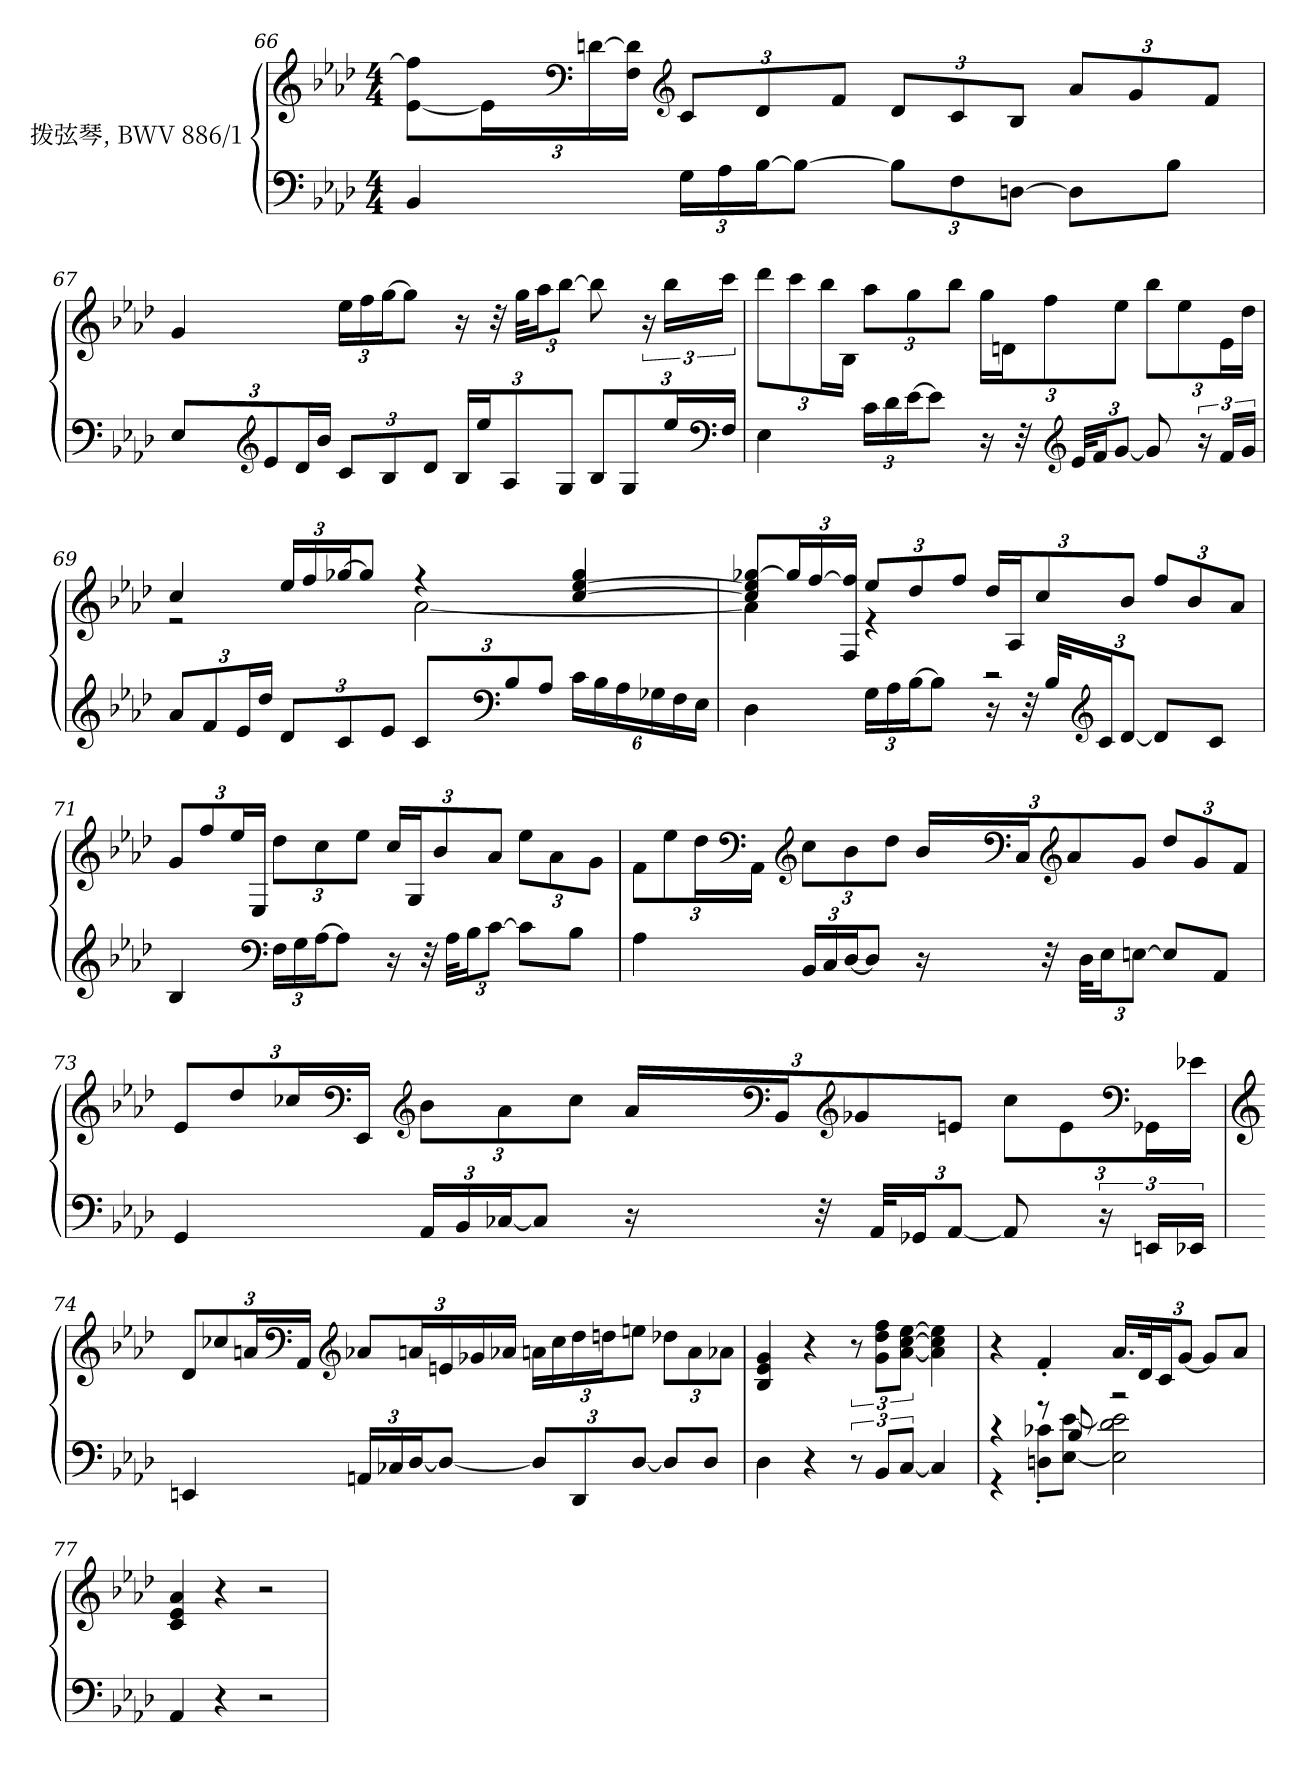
**kern	**kern
*part1	*part1
*staff2	*staff1
*I"拨弦琴, BWV 886/1	*
!!LO:LB:g=z
*clefF4	*clefG2
*k[b-e-a-d-]	*k[b-e-a-d-]
*M4/4	*M4/4
=66	=66
4BB-/	[8e-\ 8ff\]L
*	*Xbrackettup
.	24e-\L]
*	*clefF4
.	[24dn\
.	24F\ 24d\]JJ
*	*clefG2
*Xbrackettup	*
24G\LL	12c/L
24A-\	.
[24B-\J	12d/
8B-\J_	.
.	12f/J
12B-\L]	12d/L
12F\	12c/
[12Dn\J	12B-/J
8D\L]	12a-/L
.	12g/
8B-\J	.
.	12f/J
=67	=67
12E-/L	4g/
*clefG2	*
12e-/	.
24d-/L	.
24b-/JJ	.
12c/L	24ee-\LL
.	24ff\
12B-/	[24gg\J
.	8gg\J]
12d-/J	.
24B-/LL	16r
24ee-/J	.
.	32r
12A-/	.
.	32gg\KLL
.	24aa-\J
12G/J	[12bb-\J
12B-/L	8bb-\]
12G/	.
*	*brackettup
.	24r
24ee-/L	24bb-\LL
*clefF4	*
24F/JJ	24ccc\JJ
!!LO:PB:g=z
=68	=68
*	*Xbrackettup
4E-\	12ddd-\L
.	12ccc\
.	24bb-\L
.	24B-\JJ
24c\LL	12aa-\L
24d-\	.
[24e-\J	12gg\
8e-\J]	.
.	12bb-\J
16r	24gg\LL
.	24dn\J
32r	.
.	12ff\
*clefG2	*
32e-/KLL	.
24f/J	.
[12g/J	12ee-\J
8g/]	12bb-\L
.	12ee-\
*brackettup	*
24r	.
24f/LL	24e-\L
24g/JJ	24dd-\JJ
=69	=69
*Xbrackettup	*
*	*^
12a-/L	4cc/	2r
12f/	.	.
24e-/L	.	.
24dd-/JJ	.	.
12d-/L	24ee-/LL	.
.	24ff/	.
12c/	[24gg-X/J	.
.	8gg-/J]	.
12e-/J	.	.
12c/L	4r	[2a-\
*clefF4	*	*
12B-/	.	.
12A-/J	.	.
24c\LL	[4cc/ [4ee-/ 4gg-/	.
24B-\	.	.
24A-\	.	.
24G-X\	.	.
24F\	.	.
24E-\JJ	.	.
!!LO:LB:g=z	!!
=70	=70	=70
4D-\	8cc/] 8ee-/] [8gg-X/L	4a-\]
.	24gg-/L]	.
.	[24ff/	.
.	24F/ 24ff/]JJ	.
24G\LL	12ee-/L	4r
24A-\	.	.
[24B-\J	12dd-/	.
8B-\J]	.	.
.	12ff/J	.
16r	24dd-/LL	2r
.	24A-/J	.
32r	.	.
.	12cc/	.
32B-/KLL	.	.
*clefG2	*	*
24c/J	.	.
[12d-/J	12b-/J	.
8d-/L]	12ff/L	.
.	12b-/	.
8c/J	.	.
.	12a-/J	.
*	*v	*v
=71	=71
4B-/	12g/L
.	12ff/
.	24ee-/L
.	24E-/JJ
*clefF4	*
24F\LL	12dd-\L
24G\	.
[24A-\J	12cc\
8A-\J]	.
.	12ee-\J
16r	24cc/LL
.	24G/J
32r	.
.	12b-/
32A-\KLL	.
24B-\J	.
[12c\J	12a-/J
8c\L]	12ee-\L
.	12a-\
8B-\J	.
.	12g\J
!!LO:LB:g=z
=72	=72
4A-\	12f\L
.	12ee-\
.	24dd-\L
*	*clefF4
.	24AA-\JJ
*	*clefG2
24BB-/LL	12cc\L
24C/	.
[24D-/J	12b-\
8D-/J]	.
.	12dd-\J
16r	24b-/LL
*	*clefF4
.	24C/J
32r	.
*	*clefG2
.	12a-/
32D-\KLL	.
24E-\J	.
[12En\J	12g/J
8E/L]	12dd-/L
.	12g/
8AA-/J	.
.	12f/J
!!LO:LB:g=z
=73	=73
4GG/	12e-/L
.	12dd-/
.	24cc-X/L
*	*clefF4
.	24EE-/JJ
*	*clefG2
24AA-/LL	12b-\L
24BB-/	.
[24C-X/J	12a-\
8C-/J]	.
.	12cc-\J
16r	24a-/LL
*	*clefF4
.	24BB-/J
32r	.
*	*clefG2
.	12g-X/
32AA-/KLL	.
24GG-X/J	.
[12AA-/J	12en/J
8AA-/]	12cc-\L
.	12e\
*brackettup	*
24r	.
*	*clefF4
24EEn/LL	24GG-X\L
24EE-X/JJ	24e-X\JJ
!!LO:LB:g=z
=74	=74
*	*clefG2
4EEn/	12d-/L
.	12cc-X/
.	24an/L
*	*clefF4
.	24AA-/JJ
*	*clefG2
*Xbrackettup	*
24AAn/LL	12a-X/L
24C-X/	.
[24D-/J	24an/L
8D-/J_	24en/
.	24g-X/
.	24a-X/JJ
12D-/L]	24an\LL
.	24cc-\
12DD-/	24dd-\
.	24ddn\J
[12D-/J	12een\J
8D-/L]	12dd-X\L
.	12a\
8D-/J	.
.	12a-X\J
=75	=75
4D-\	4B-/ 4e-/ 4g/
4r	4r
*brackettup	*brackettup
12r	12r
12BB-/L	12g\ 12dd-\ 12ff\L
[12C/J	[12a-\ [12cc\ [12ee-\J
4C/]	4a-\] 4cc\] 4ee-\]
!!LO:LB:g=z
=76	=76
*^	*
4r	4r	4r
8r	8Dn\' 8c-X\'L	4f'/
8B-/	[8E-\ [8e-\J	.
2r	2E-\] 2d-\ 2e-\]	16.a-/LL
.	.	32d-/K
*	*	*Xbrackettup
.	.	24c/J
.	.	[12g/J
.	.	8g/L]
.	.	8a-/J
*v	*v	*
=77	=77
4AA-/	4c/ 4e-/ 4a-/
4r	4r
2r	2r
=	=
*-	*-
